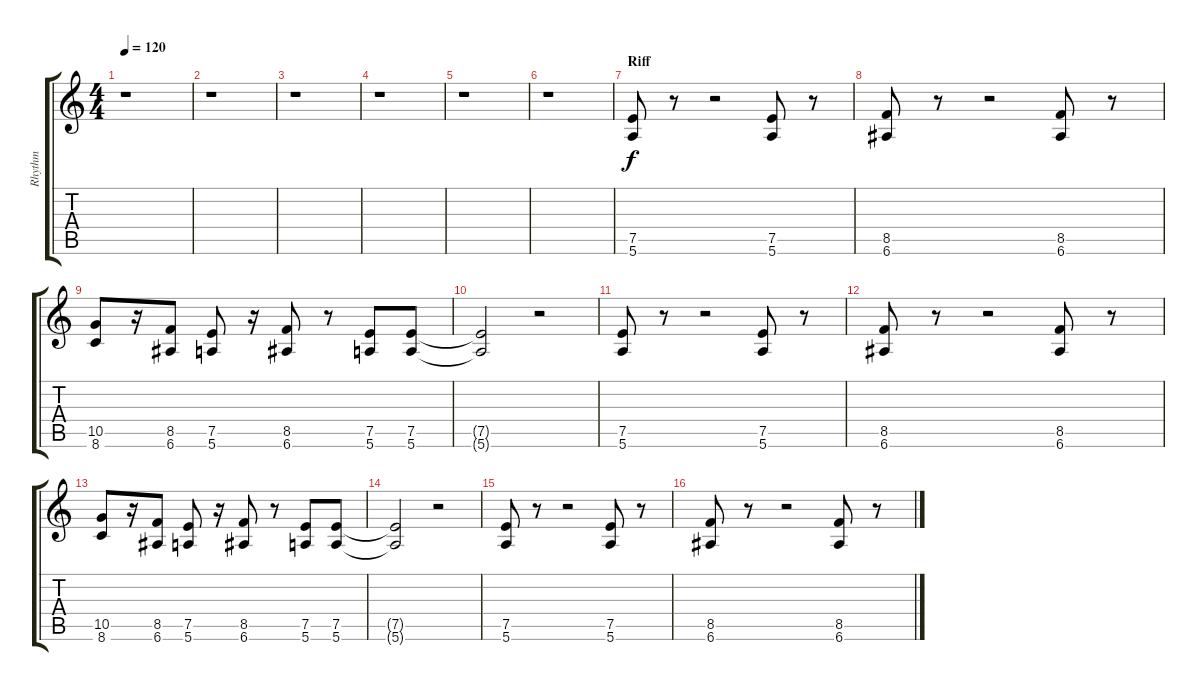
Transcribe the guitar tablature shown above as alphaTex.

\track ("Rhythm" "Rhythm") {instrument distortionguitar}
\staff {score tabs}
\tuning (E4 B3 G3 D3 A2 E2) {hide}
\ts (4 4)
\tempo 120
\clef g2
\ks c
r.1{dy f} |
r.1 |
r.1 |
r.1 |
r.1 |
r.1 |
\section ("" "Riff")
(7.5 5.6).8 r.8 r.2 (7.5 5.6).8 r.8 |
(8.5 6.6).8 r.8 r.2 (8.5 6.6).8 r.8 |
(10.5 8.6).8 r.16 (8.5 6.6).8 (7.5 5.6).8 r.16 (8.5 6.6).8 r.8 (7.5 5.6).8 (7.5 5.6).8 |
(7.5{t} 5.6{t}).2 r.2 |
(7.5 5.6).8 r.8 r.2 (7.5 5.6).8 r.8 |
(8.5 6.6).8 r.8 r.2 (8.5 6.6).8 r.8 |
(10.5 8.6).8 r.16 (8.5 6.6).8 (7.5 5.6).8 r.16 (8.5 6.6).8 r.8 (7.5 5.6).8 (7.5 5.6).8 |
(7.5{t} 5.6{t}).2 r.2 |
(7.5 5.6).8 r.8 r.2 (7.5 5.6).8 r.8 |
(8.5 6.6).8 r.8 r.2 (8.5 6.6).8 r.8
